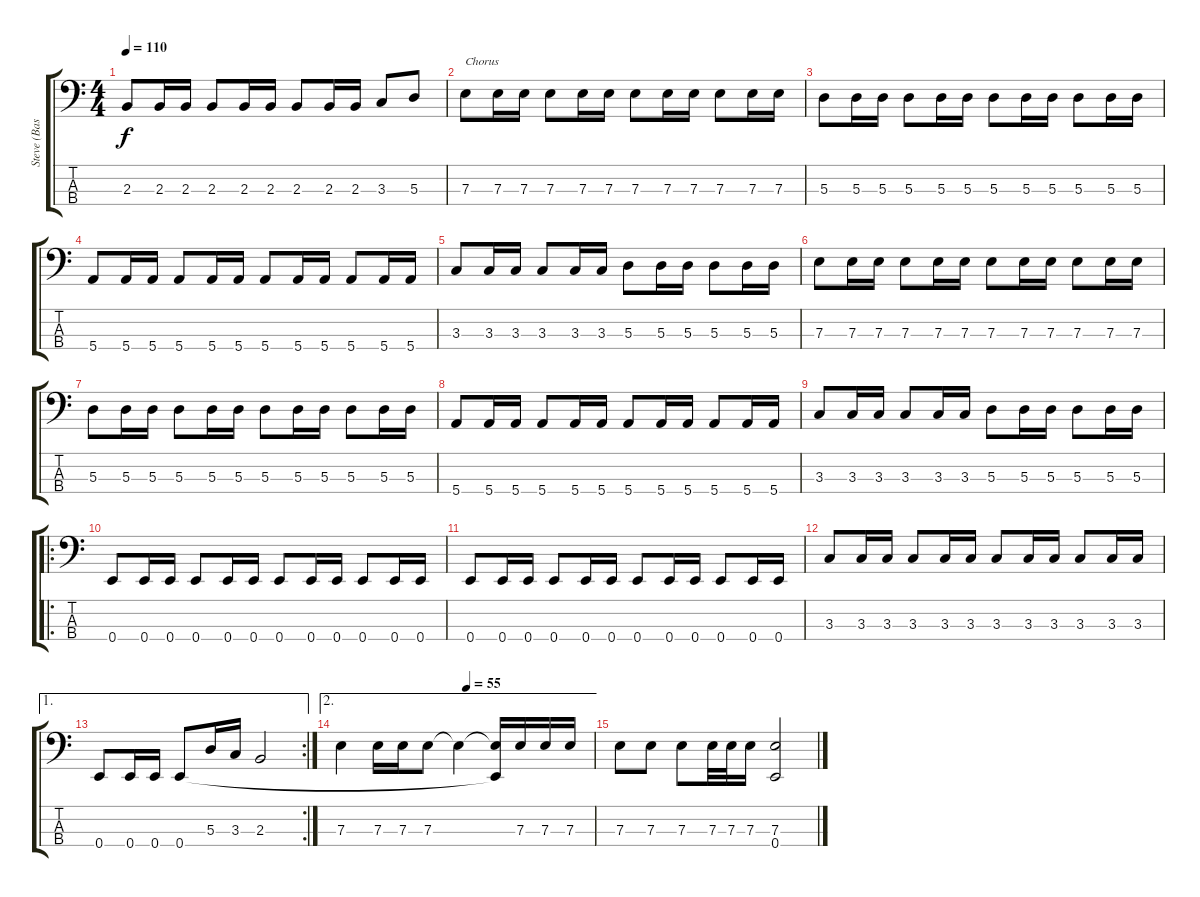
\track ("Steve (Bass)" "Steve (Bas") {instrument electricbasspick}
\staff {score tabs}
\tuning (G2 D2 A1 E1) {hide}
\ts (4 4)
\tempo 110
\clef f4
\ks c
2.3.8{dy f} 2.3.16 2.3.16 2.3.8 2.3.16 2.3.16 2.3.8 2.3.16 2.3.16 3.3.8 5.3.8 |
7.3.8{txt "Chorus"} 7.3.16 7.3.16 7.3.8 7.3.16 7.3.16 7.3.8 7.3.16 7.3.16 7.3.8 7.3.16 7.3.16 |
5.3.8 5.3.16 5.3.16 5.3.8 5.3.16 5.3.16 5.3.8 5.3.16 5.3.16 5.3.8 5.3.16 5.3.16 |
5.4.8 5.4.16 5.4.16 5.4.8 5.4.16 5.4.16 5.4.8 5.4.16 5.4.16 5.4.8 5.4.16 5.4.16 |
3.3.8 3.3.16 3.3.16 3.3.8 3.3.16 3.3.16 5.3.8 5.3.16 5.3.16 5.3.8 5.3.16 5.3.16 |
7.3.8 7.3.16 7.3.16 7.3.8 7.3.16 7.3.16 7.3.8 7.3.16 7.3.16 7.3.8 7.3.16 7.3.16 |
5.3.8 5.3.16 5.3.16 5.3.8 5.3.16 5.3.16 5.3.8 5.3.16 5.3.16 5.3.8 5.3.16 5.3.16 |
5.4.8 5.4.16 5.4.16 5.4.8 5.4.16 5.4.16 5.4.8 5.4.16 5.4.16 5.4.8 5.4.16 5.4.16 |
3.3.8 3.3.16 3.3.16 3.3.8 3.3.16 3.3.16 5.3.8 5.3.16 5.3.16 5.3.8 5.3.16 5.3.16 |
\ro
0.4.8 0.4.16 0.4.16 0.4.8 0.4.16 0.4.16 0.4.8 0.4.16 0.4.16 0.4.8 0.4.16 0.4.16 |
0.4.8 0.4.16 0.4.16 0.4.8 0.4.16 0.4.16 0.4.8 0.4.16 0.4.16 0.4.8 0.4.16 0.4.16 |
3.3.8 3.3.16 3.3.16 3.3.8 3.3.16 3.3.16 3.3.8 3.3.16 3.3.16 3.3.8 3.3.16 3.3.16 |
\ae 1
\rc 2
0.4.8 0.4.16 0.4.16 0.4.8 5.3.16 3.3.16 2.3.2 |
\ae 2
\tempo (55 0.5)
7.3.4 7.3.16 7.3.16 7.3.8 7.3{t}.4 (7.3{t} 0.4{t}).16 7.3.16 7.3.16 7.3.16 |
7.3.8 7.3.8 7.3.8 7.3.32 7.3.32 7.3.16 (7.3 0.4).2
